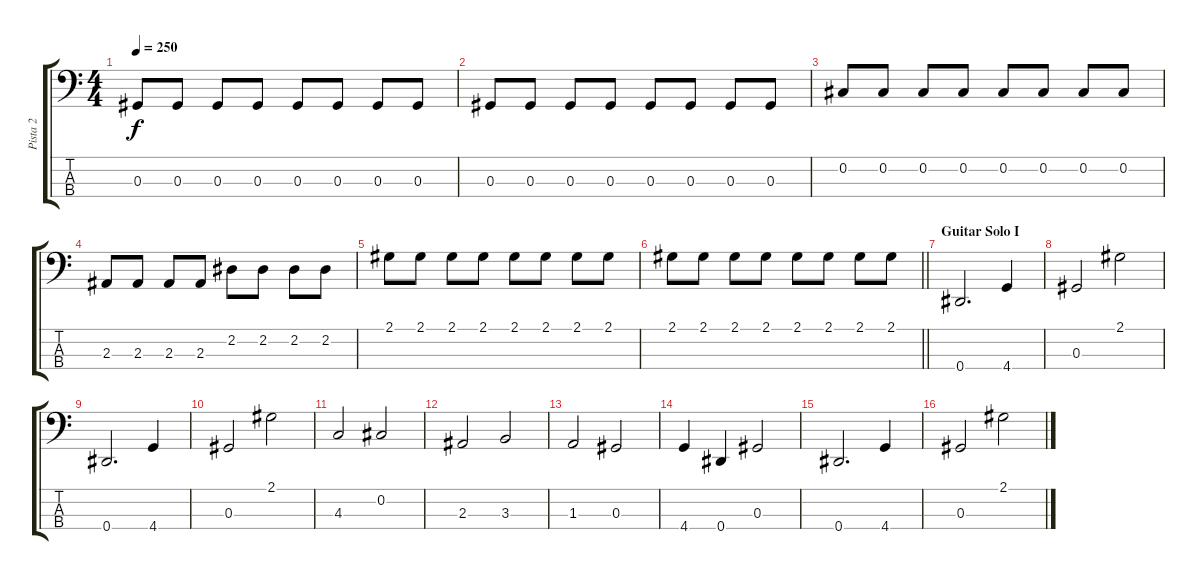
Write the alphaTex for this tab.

\track ("Pista 2" "Pista 2") {instrument electricbasspick}
\staff {score tabs}
\tuning (Gb2 Db2 Ab1 Eb1) {hide}
\ts (4 4)
\tempo 250
\clef f4
\ks c
0.3.8{dy f} 0.3.8 0.3.8 0.3.8 0.3.8 0.3.8 0.3.8 0.3.8 |
0.3.8 0.3.8 0.3.8 0.3.8 0.3.8 0.3.8 0.3.8 0.3.8 |
0.2.8 0.2.8 0.2.8 0.2.8 0.2.8 0.2.8 0.2.8 0.2.8 |
2.3.8 2.3.8 2.3.8 2.3.8 2.2.8 2.2.8 2.2.8 2.2.8 |
2.1.8 2.1.8 2.1.8 2.1.8 2.1.8 2.1.8 2.1.8 2.1.8 |
\barLineRight lightlight
2.1.8 2.1.8 2.1.8 2.1.8 2.1.8 2.1.8 2.1.8 2.1.8 |
\section ("" "Guitar Solo I")
0.4.2{d} 4.4.4 |
0.3.2 2.1.2 |
0.4.2{d} 4.4.4 |
0.3.2 2.1.2 |
4.3.2 0.2.2 |
2.3.2 3.3.2 |
1.3.2 0.3.2 |
4.4.4 0.4.4 0.3.2 |
0.4.2{d} 4.4.4 |
0.3.2 2.1.2
